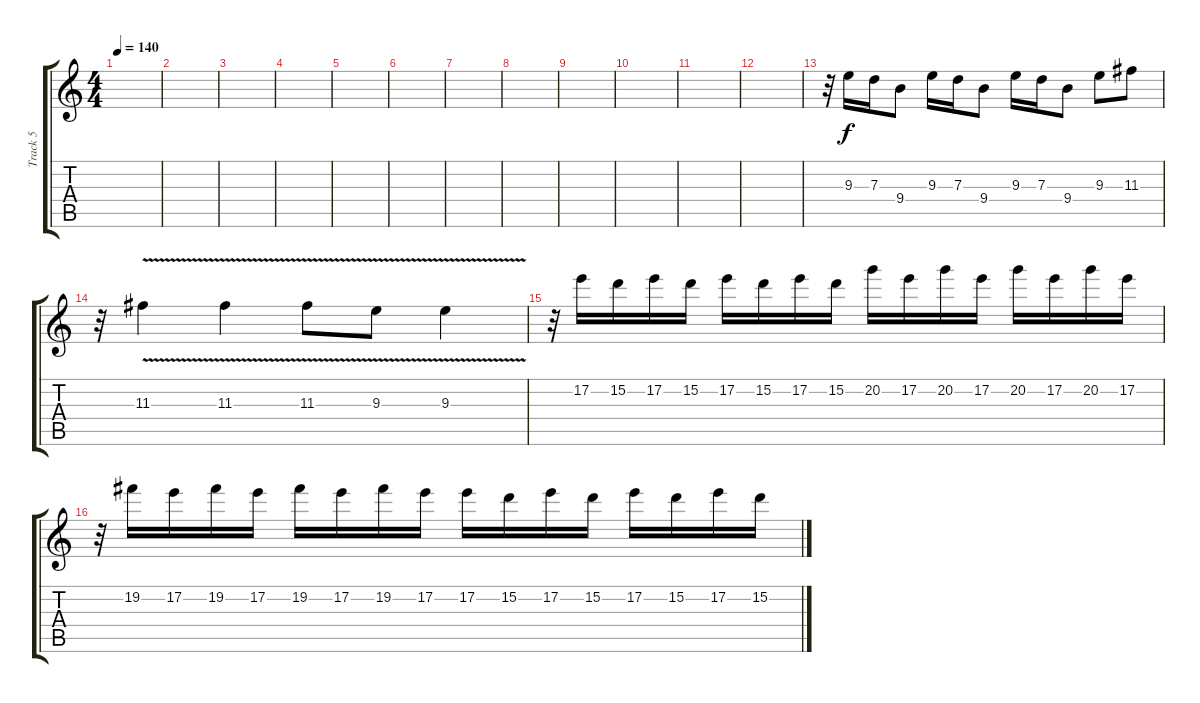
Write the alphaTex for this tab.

\track ("Track 5" "Track 5") {instrument distortionguitar}
\staff {score tabs}
\tuning (E4 B3 G3 D3 A2 E2) {hide}
\ts (4 4)
\tempo 140
\clef g2
\ks c
|
|
|
|
|
|
|
|
|
|
|
|
r.32 9.3.16 7.3.16 9.4.8 9.3.16 7.3.16 9.4.8 9.3.16 7.3.16 9.4.8 9.3.8 11.3.8 |
r.32 11.3{v}.4 11.3{v}.4 11.3{v}.8 9.3{v}.8 9.3{v}.4 |
r.32 17.2.16 15.2.16 17.2.16 15.2.16 17.2.16 15.2.16 17.2.16 15.2.16 20.2.16 17.2.16 20.2.16 17.2.16 20.2.16 17.2.16 20.2.16 17.2.16 |
r.32 19.2.16 17.2.16 19.2.16 17.2.16 19.2.16 17.2.16 19.2.16 17.2.16 17.2.16 15.2.16 17.2.16 15.2.16 17.2.16 15.2.16 17.2.16 15.2.16
